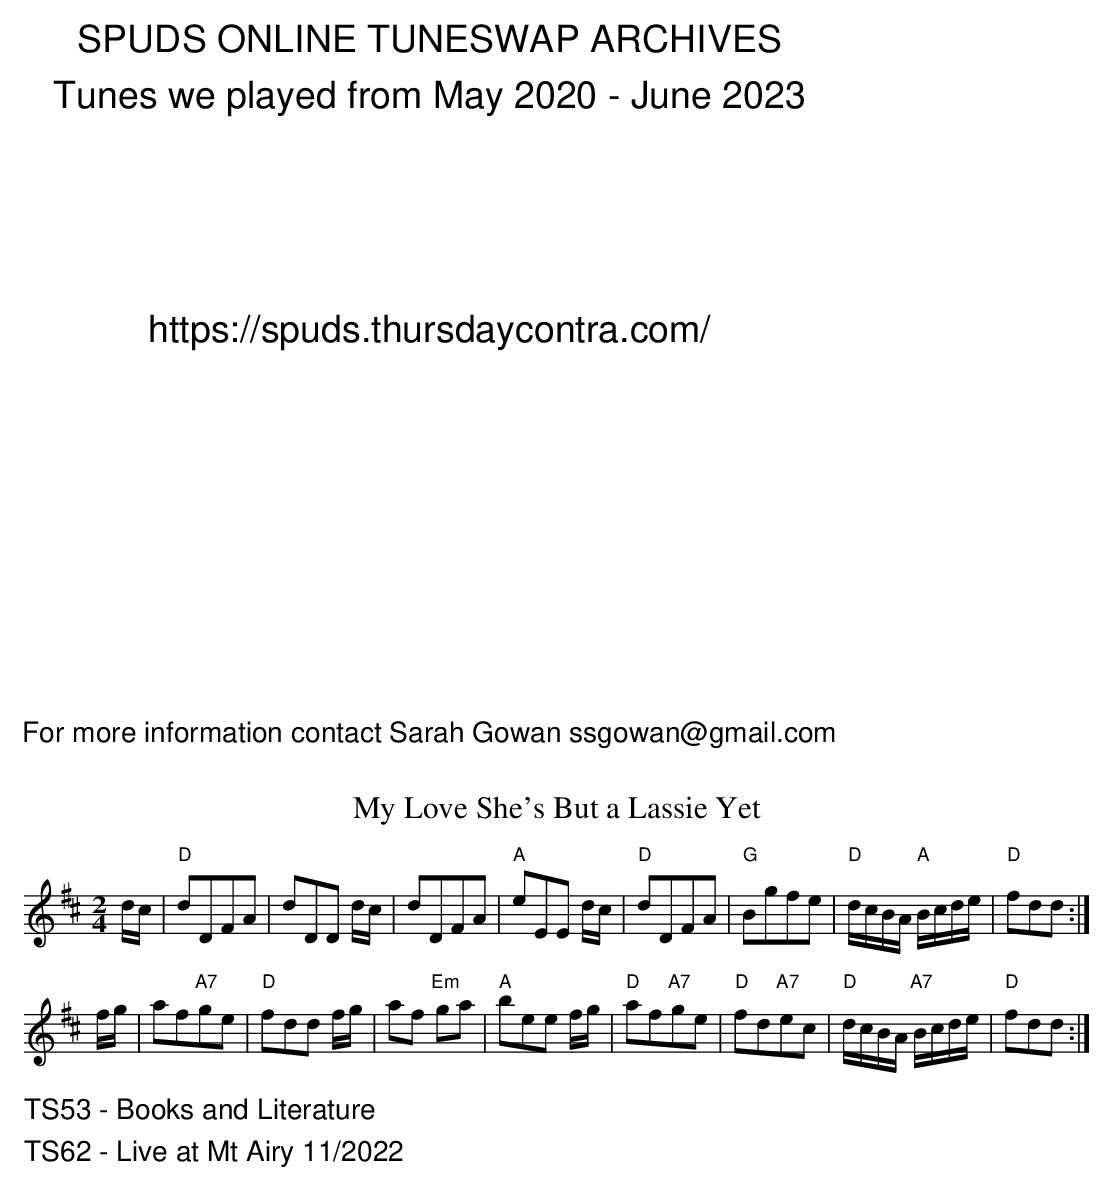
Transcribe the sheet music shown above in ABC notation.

X:1
T:My Love She's But a Lassie Yet
M:2/4
L:1/8
K:D
d1/2c1/2|"D"dDFA|dDD d1/2c1/2|dDFA|"A"eEE d1/2c1/2|\
"D"dDFA|"G"Bgfe|"D"d1/2c1/2B1/2A1/2 "A"B1/2c1/2d1/2e1/2| "D"fdd:|
f1/2g1/2|af"A7"ge|"D"fdd f1/2g1/2|af "Em"ga|"A"bee f1/2g1/2|\
"D"af"A7"ge|"D"fd"A7"ec |"D"d1/2c1/2B1/2A1/2 "A7"B1/2c1/2d1/2e1/2| "D"fdd:|
